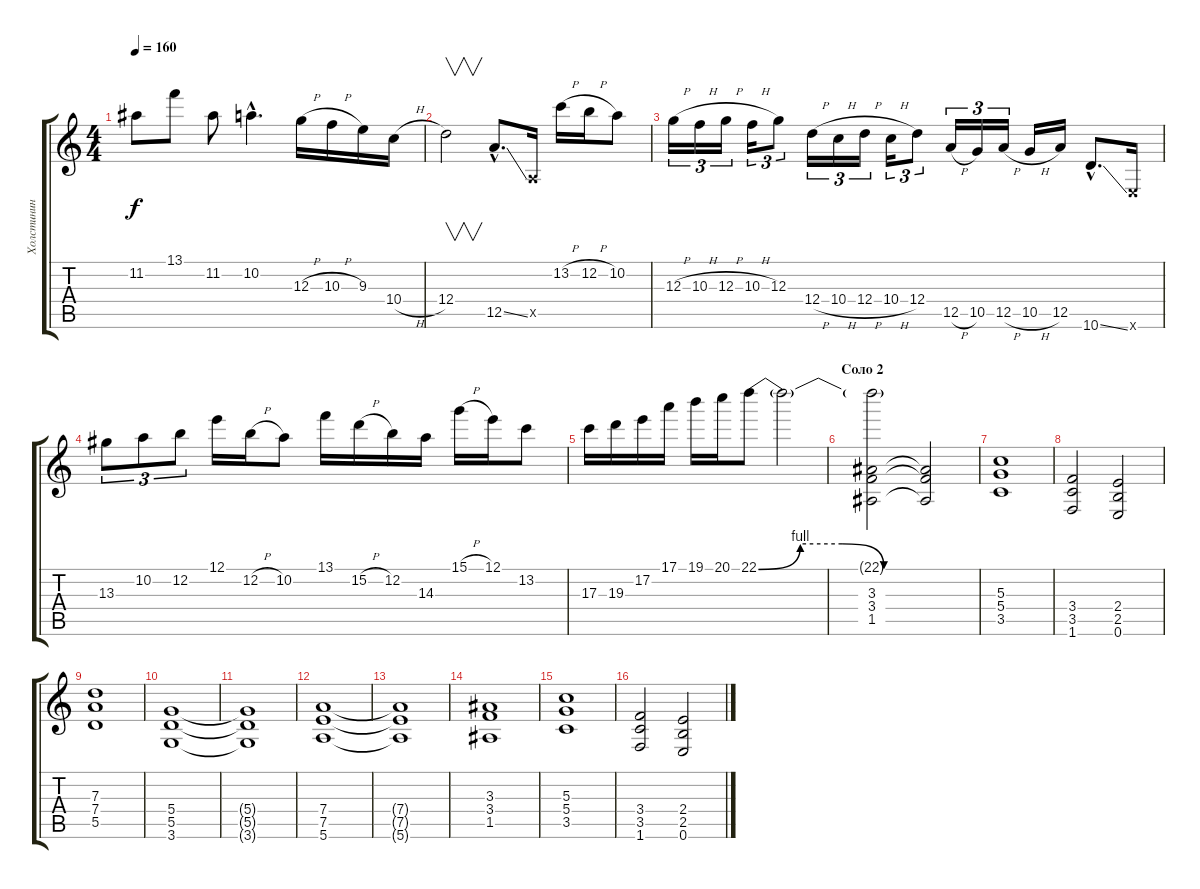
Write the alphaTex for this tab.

\track ("Холстинин" "Холстинин") {instrument overdrivenguitar}
\staff {score tabs}
\tuning (E4 B3 G3 D3 A2 E2) {hide}
\ts (4 4)
\tempo 160
\clef g2
\ks c
11.2{t}.8{dy f} 13.1.8 11.2.8 10.2{hac}.4{d} 12.3{h}.16 10.3{h}.16 9.3.16 10.4{h}.16 |
12.4.2{v} 12.5{ss hac}.8{d} 0.5{x}.16 13.2{h}.16 12.2{h}.16 10.2.8 |
12.3{h}.16{tu (3 2)} 10.3{h}.16{tu (3 2)} 12.3{h}.16{tu (3 2)} 10.3{h}.16{tu (3 2)} 12.3.8{tu (3 2)} 12.4{h}.16{tu (3 2)} 10.4{h}.16{tu (3 2)} 12.4{h}.16{tu (3 2)} 10.4{h}.16{tu (3 2)} 12.4.8{tu (3 2)} 12.5{h}.16{tu (3 2)} 10.5.16{tu (3 2)} 12.5{h}.16{tu (3 2)} 10.5{h}.16 12.5.16 10.6{ss hac}.8{d} 0.6{x}.16 |
13.3.8{tu (3 2)} 10.2.8{tu (3 2)} 12.2.8{tu (3 2)} 12.1.16 12.2{h}.16 10.2.8 13.1.16 15.2{h}.16 12.2.16 14.3.16 15.1{h}.16 12.1.16 13.2.8 |
17.3.16 19.3.16 17.2.16 17.1.16 19.1.16 20.1.16 22.1{be (custom 0 0 15 4 30 4 45 0 60 0)}.8 22.1{t}.2{volume 10} |
\section ("" "Соло 2")
(22.1{t} 3.3 3.4 1.5).2 (3.3{t} 3.4{t} 1.5{t}).2 |
(5.3 5.4 3.5).1 |
(3.4 3.5 1.6).2 (2.4 2.5 0.6).2 |
(7.3 7.4 5.5).1 |
(5.4 5.5 3.6).1 |
(5.4{t} 5.5{t} 3.6{t}).1 |
(7.4 7.5 5.6).1 |
(7.4{t} 7.5{t} 5.6{t}).1 |
(3.3 3.4 1.5).1 |
(5.3 5.4 3.5).1 |
(3.4 3.5 1.6).2 (2.4 2.5 0.6).2
